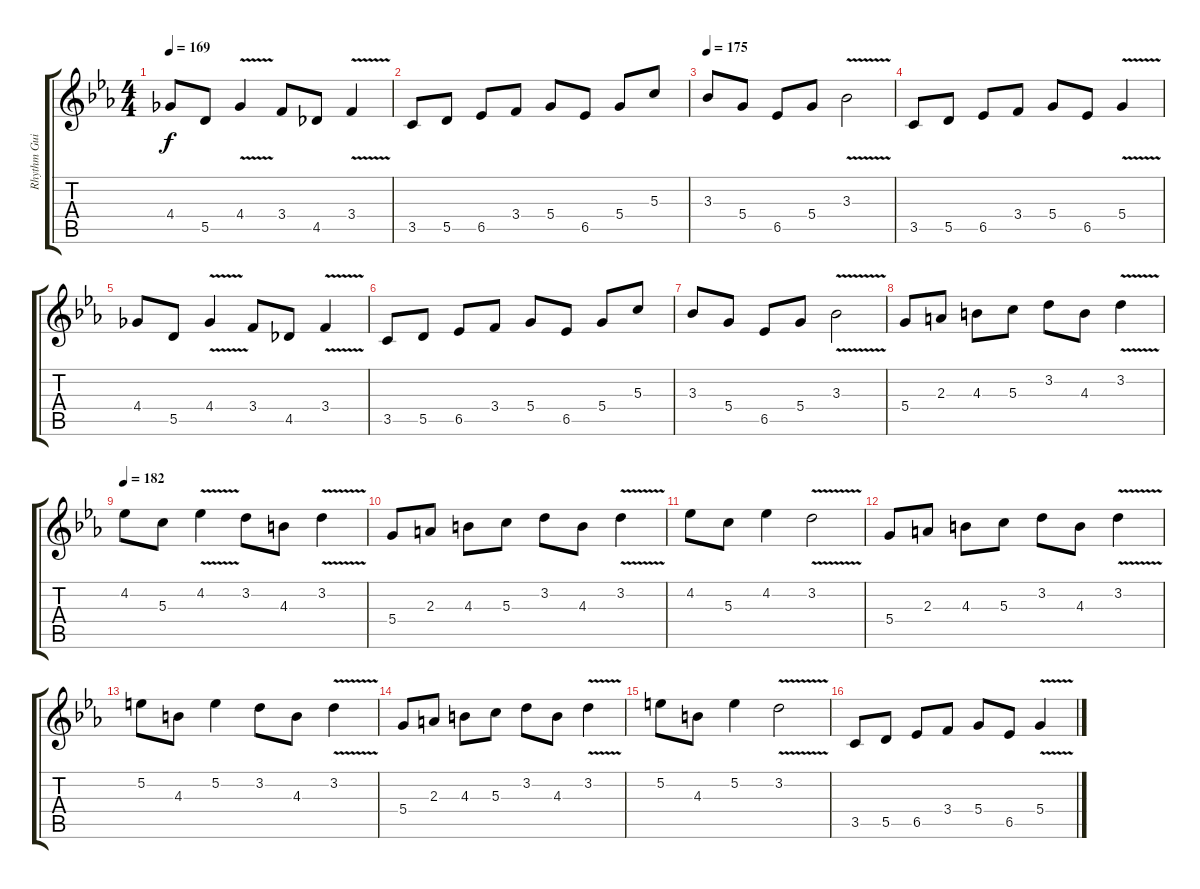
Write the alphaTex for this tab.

\track ("Rhythm Guitar (Ritchie Blackmore)" "Rhythm Gui") {instrument overdrivenguitar}
\staff {score tabs}
\tuning (E4 B3 G3 D3 A2 E2) {hide}
\ts (4 4)
\tempo 169
\clef g2
\ks cminor
4.4.8{dy f} 5.5.8 4.4{v}.4 3.4.8 4.5.8 3.4{v}.4 |
3.5.8 5.5.8 6.5.8 3.4.8 5.4.8 6.5.8 5.4.8 5.3.8 |
\tempo 175
3.3.8 5.4.8 6.5.8 5.4.8 3.3{v}.2 |
3.5.8 5.5.8 6.5.8 3.4.8 5.4.8 6.5.8 5.4{v}.4 |
4.4.8 5.5.8 4.4{v}.4 3.4.8 4.5.8 3.4{v}.4 |
3.5.8 5.5.8 6.5.8 3.4.8 5.4.8 6.5.8 5.4.8 5.3.8 |
3.3.8 5.4.8 6.5.8 5.4.8 3.3{v}.2 |
5.4.8 2.3.8 4.3.8 5.3.8 3.2.8 4.3.8 3.2{v}.4 |
\tempo 182
4.2.8 5.3.8 4.2{v}.4 3.2.8 4.3.8 3.2{v}.4 |
5.4.8 2.3.8 4.3.8 5.3.8 3.2.8 4.3.8 3.2{v}.4 |
4.2.8 5.3.8 4.2.4 3.2{v}.2 |
5.4.8 2.3.8 4.3.8 5.3.8 3.2.8 4.3.8 3.2{v}.4 |
5.2.8 4.3.8 5.2.4 3.2.8 4.3.8 3.2{v}.4 |
5.4.8 2.3.8 4.3.8 5.3.8 3.2.8 4.3.8 3.2{v}.4 |
5.2.8 4.3.8 5.2.4 3.2{v}.2 |
3.5.8 5.5.8 6.5.8 3.4.8 5.4.8 6.5.8 5.4{v}.4
